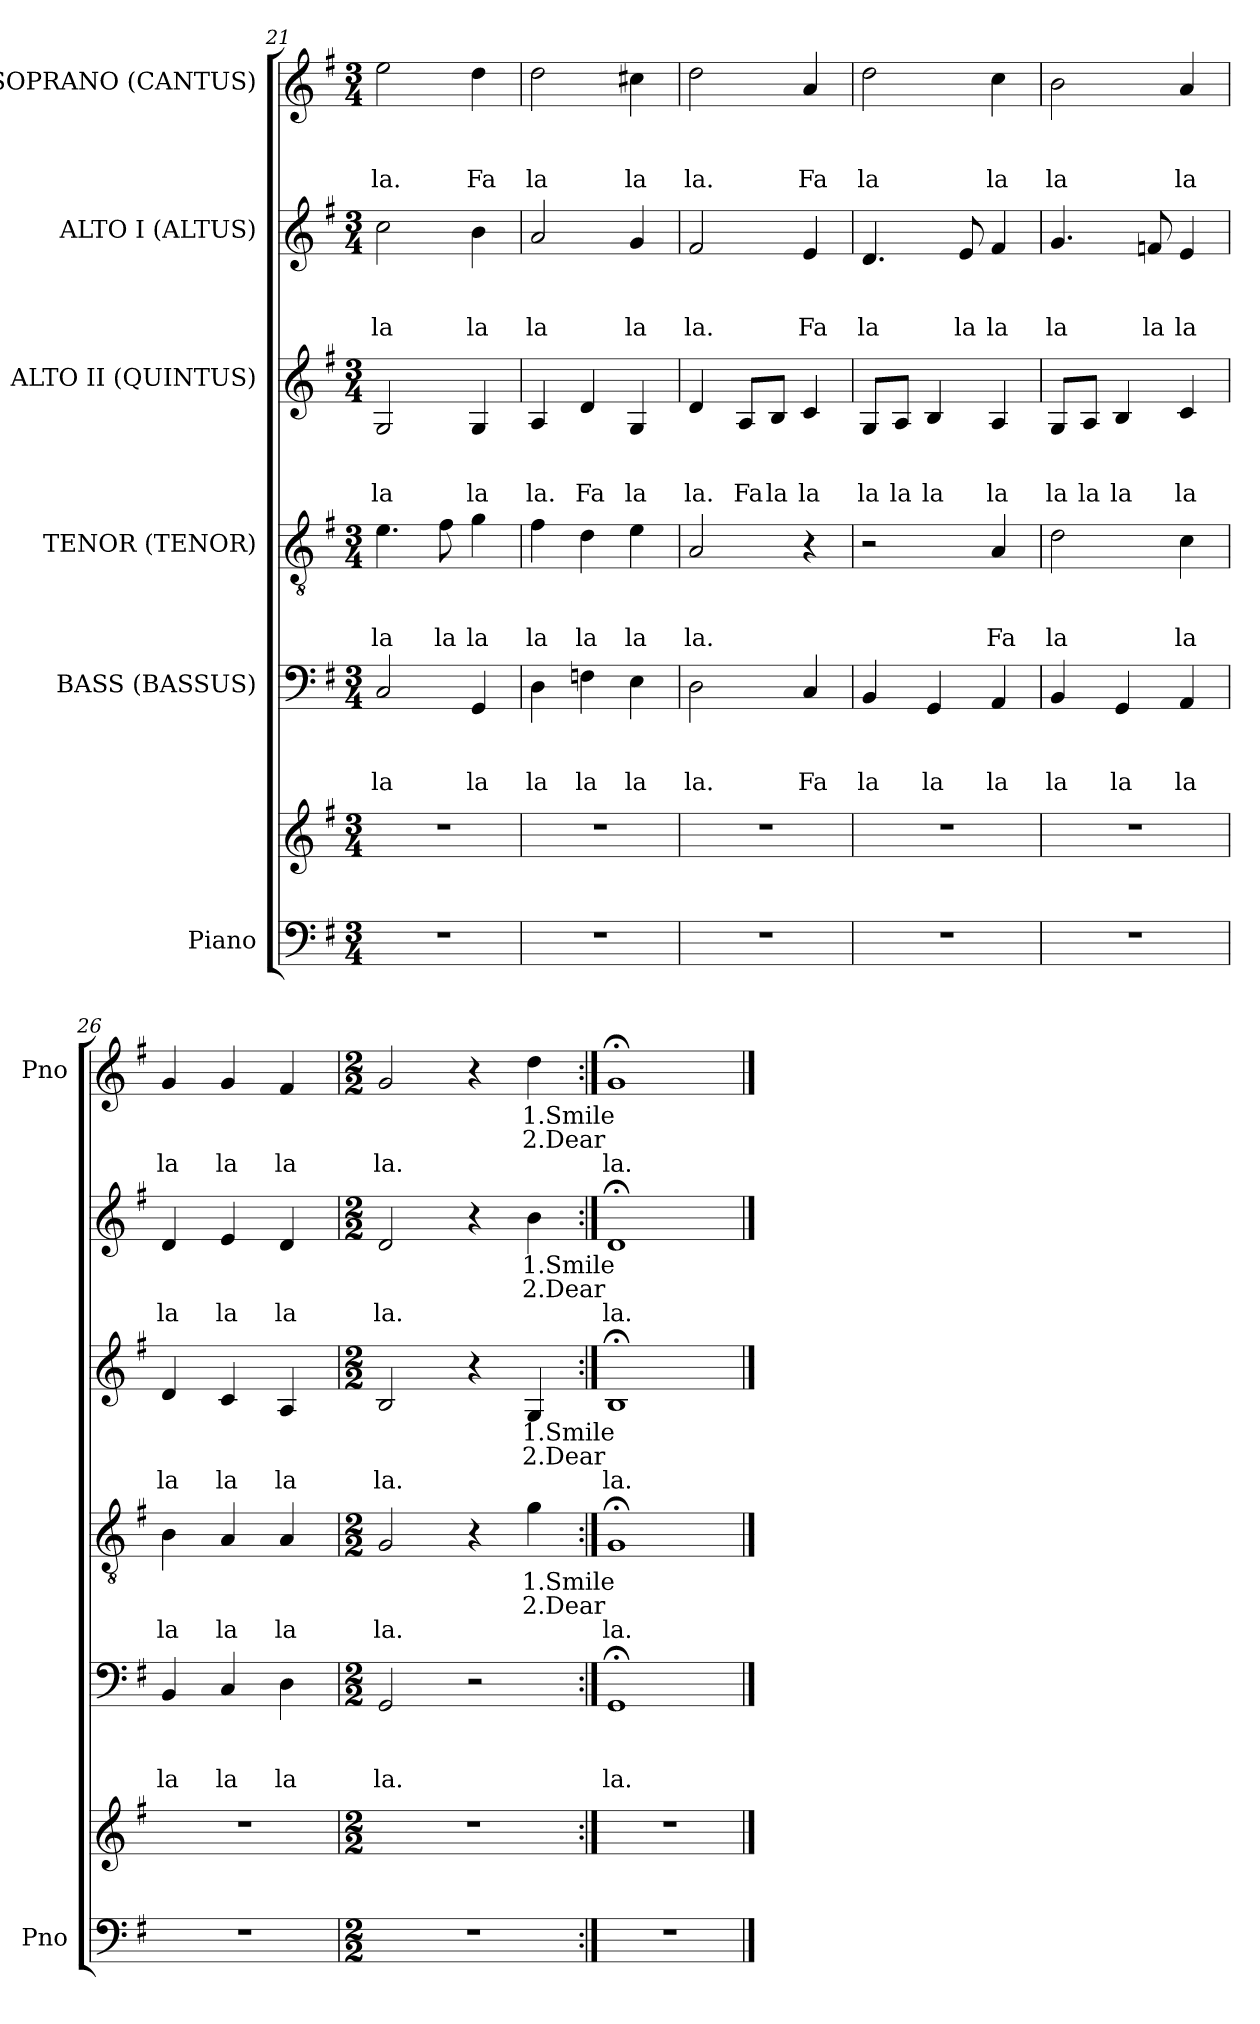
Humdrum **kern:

**kern	**kern	**kern	**text	**text	**text	**kern	**text	**text	**text	**kern	**text	**text	**text	**kern	**text	**text	**text	**kern	**text	**text	**text
*part6	*part6	*part5	*part5	*part5	*part5	*part4	*part4	*part4	*part4	*part3	*part3	*part3	*part3	*part2	*part2	*part2	*part2	*part1	*part1	*part1	*part1
*staff7	*staff6	*staff5	*staff5	*staff5	*staff5	*staff4	*staff4	*staff4	*staff4	*staff3	*staff3	*staff3	*staff3	*staff2	*staff2	*staff2	*staff2	*staff1	*staff1	*staff1	*staff1
*I"Piano	*	*I"BASS (BASSUS)	*	*	*	*I"TENOR (TENOR)	*	*	*	*I"ALTO II (QUINTUS)	*	*	*	*I"ALTO I (ALTUS)	*	*	*	*I"SOPRANO (CANTUS)	*	*	*
*I'Pno	*	*	*	*	*	*	*	*	*	*	*	*	*	*	*	*	*	*I'Pno	*	*	*
*clefF4	*clefG2	*clefF4	*	*	*	*clefGv2	*	*	*	*clefG2	*	*	*	*clefG2	*	*	*	*clefG2	*	*	*
*k[f#]	*k[f#]	*k[f#]	*	*	*	*k[f#]	*	*	*	*k[f#]	*	*	*	*k[f#]	*	*	*	*k[f#]	*	*	*
*G:	*G:	*G:	*	*	*	*G:	*	*	*	*G:	*	*	*	*G:	*	*	*	*G:	*	*	*
*M3/4	*M3/4	*M3/4	*	*	*	*M3/4	*	*	*	*M3/4	*	*	*	*M3/4	*	*	*	*M3/4	*	*	*
=21	=21	=21	=21	=21	=21	=21	=21	=21	=21	=21	=21	=21	=21	=21	=21	=21	=21	=21	=21	=21	=21
2.r	2.r	2C/	.	.	la	4.e\	.	.	la	2G/	.	.	la	2cc\	.	.	la	2ee\	.	.	la.
.	.	.	.	.	.	8f#\	.	.	la	.	.	.	.	.	.	.	.	.	.	.	.
.	.	4GG/	.	.	la	4g\	.	.	la	4G/	.	.	la	4b\	.	.	la	4dd\	.	.	Fa
=22	=22	=22	=22	=22	=22	=22	=22	=22	=22	=22	=22	=22	=22	=22	=22	=22	=22	=22	=22	=22	=22
2.r	2.r	4D\	.	.	la	4f#\	.	.	la	4A/	.	.	la.	2a/	.	.	la	2dd\	.	.	la
.	.	4Fn\	.	.	la	4d\	.	.	la	4d/	.	.	Fa	.	.	.	.	.	.	.	.
.	.	4E\	.	.	la	4e\	.	.	la	4G/	.	.	la	4g/	.	.	la	4cc#X\	.	.	la
=23	=23	=23	=23	=23	=23	=23	=23	=23	=23	=23	=23	=23	=23	=23	=23	=23	=23	=23	=23	=23	=23
2.r	2.r	2D\	.	.	la.	2A/	.	.	la.	4d/	.	.	la.	2f#/	.	.	la.	2dd\	.	.	la.
.	.	.	.	.	.	.	.	.	.	8A/L	.	.	Fa	.	.	.	.	.	.	.	.
.	.	.	.	.	.	.	.	.	.	8B/J	.	.	la	.	.	.	.	.	.	.	.
.	.	4C/	.	.	Fa	4r	.	.	.	4c/	.	.	la	4e/	.	.	Fa	4a/	.	.	Fa
!!LO:LB:g=z
=24	=24	=24	=24	=24	=24	=24	=24	=24	=24	=24	=24	=24	=24	=24	=24	=24	=24	=24	=24	=24	=24
2.r	2.r	4BB/	.	.	la	2r	.	.	.	8G/L	.	.	la	4.d/	.	.	la	2dd\	.	.	la
.	.	.	.	.	.	.	.	.	.	8A/J	.	.	la	.	.	.	.	.	.	.	.
.	.	4GG/	.	.	la	.	.	.	.	4B/	.	.	la	.	.	.	.	.	.	.	.
.	.	.	.	.	.	.	.	.	.	.	.	.	.	8e/	.	.	la	.	.	.	.
.	.	4AA/	.	.	la	4A/	.	.	Fa	4A/	.	.	la	4f#/	.	.	la	4cc\	.	.	la
=25	=25	=25	=25	=25	=25	=25	=25	=25	=25	=25	=25	=25	=25	=25	=25	=25	=25	=25	=25	=25	=25
2.r	2.r	4BB/	.	.	la	2d\	.	.	la	8G/L	.	.	la	4.g/	.	.	la	2b\	.	.	la
.	.	.	.	.	.	.	.	.	.	8A/J	.	.	la	.	.	.	.	.	.	.	.
.	.	4GG/	.	.	la	.	.	.	.	4B/	.	.	la	.	.	.	.	.	.	.	.
.	.	.	.	.	.	.	.	.	.	.	.	.	.	8fn/	.	.	la	.	.	.	.
.	.	4AA/	.	.	la	4c\	.	.	la	4c/	.	.	la	4e/	.	.	la	4a/	.	.	la
=26	=26	=26	=26	=26	=26	=26	=26	=26	=26	=26	=26	=26	=26	=26	=26	=26	=26	=26	=26	=26	=26
2.r	2.r	4BB/	.	.	la	4B\	.	.	la	4d/	.	.	la	4d/	.	.	la	4g/	.	.	la
.	.	4C/	.	.	la	4A/	.	.	la	4c/	.	.	la	4e/	.	.	la	4g/	.	.	la
.	.	4D\	.	.	la	4A/	.	.	la	4A/	.	.	la	4d/	.	.	la	4f#/	.	.	la
=27	=27	=27	=27	=27	=27	=27	=27	=27	=27	=27	=27	=27	=27	=27	=27	=27	=27	=27	=27	=27	=27
*M2/2	*M2/2	*M2/2	*	*	*	*M2/2	*	*	*	*M2/2	*	*	*	*M2/2	*	*	*	*M2/2	*	*	*
1r	1r	2GG/	.	.	la.	2G/	.	.	la.	2B/	.	.	la.	2d/	.	.	la.	2g/	.	.	la.
.	.	2r	.	.	.	4r	.	.	.	4r	.	.	.	4r	.	.	.	4r	.	.	.
.	.	.	.	.	.	4g\	1.Smile	2.Dear	.	4G/	1.Smile	2.Dear	.	4b\	1.Smile	2.Dear	.	4dd\	1.Smile	2.Dear	.
=28:|!	=28:|!	=28:|!	=28:|!	=28:|!	=28:|!	=28:|!	=28:|!	=28:|!	=28:|!	=28:|!	=28:|!	=28:|!	=28:|!	=28:|!	=28:|!	=28:|!	=28:|!	=28:|!	=28:|!	=28:|!	=28:|!
1r	1r	1GG;<	.	.	la.	1G;<	.	.	la.	1B;<	.	.	la.	1d;<	.	.	la.	1g;<	.	.	la.
==	==	==	==	==	==	==	==	==	==	==	==	==	==	==	==	==	==	==	==	==	==
*-	*-	*-	*-	*-	*-	*-	*-	*-	*-	*-	*-	*-	*-	*-	*-	*-	*-	*-	*-	*-	*-
